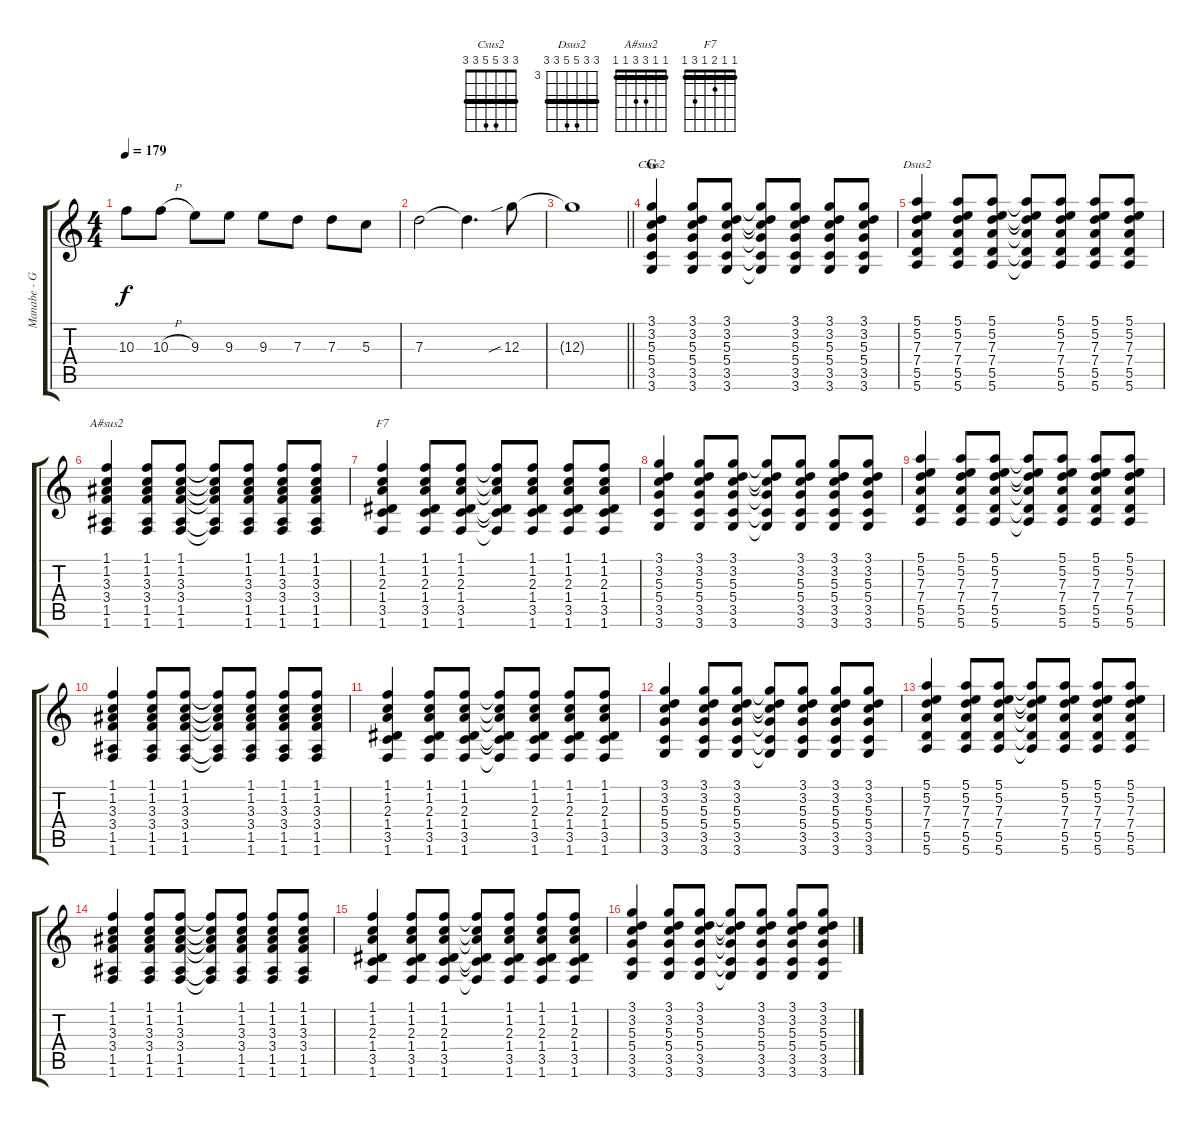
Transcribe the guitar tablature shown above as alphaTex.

\track ("Manabe - Guit. II" "Manabe - G") {instrument distortionguitar}
\staff {score tabs}
\tuning (E4 B3 G3 D3 A2 E2) {hide}
\chord ("Csus2" 3 3 5 5 3 3) {barre 3}
\chord ("Dsus2" 5 5 7 7 5 5) {firstfret 3 barre 5}
\chord ("A#sus2" 1 1 3 3 1 1) {barre 1}
\chord ("F7" 1 1 2 1 3 1) {barre 1}
\ts (4 4)
\tempo 179
\clef g2
\ks c
10.3.8{dy f} 10.3{h}.8 9.3.8 9.3.8 9.3.8 7.3.8 7.3.8 5.3.8 |
7.3.2 7.3{t}.4{d} 12.3{sib}.8 |
\barLineRight lightlight
12.3{t}.1 |
\section ("" "G")
(3.1 3.2 5.3 5.4 3.5 3.6).4{ch "Csus2"} (3.1 3.2 5.3 5.4 3.5 3.6).8 (3.1 3.2 5.3 5.4 3.5 3.6).8 (3.1{t} 3.2{t} 5.3{t} 5.4{t} 3.5{t} 3.6{t}).8 (3.1 3.2 5.3 5.4 3.5 3.6).8 (3.1 3.2 5.3 5.4 3.5 3.6).8 (3.1 3.2 5.3 5.4 3.5 3.6).8 |
(5.1 5.2 7.3 7.4 5.5 5.6).4{ch "Dsus2"} (5.1 5.2 7.3 7.4 5.5 5.6).8 (5.1 5.2 7.3 7.4 5.5 5.6).8 (5.1{t} 5.2{t} 7.3{t} 7.4{t} 5.5{t} 5.6{t}).8 (5.1 5.2 7.3 7.4 5.5 5.6).8 (5.1 5.2 7.3 7.4 5.5 5.6).8 (5.1 5.2 7.3 7.4 5.5 5.6).8 |
(1.1 1.2 3.3 3.4 1.5 1.6).4{ch "A#sus2"} (1.1 1.2 3.3 3.4 1.5 1.6).8 (1.1 1.2 3.3 3.4 1.5 1.6).8 (1.1{t} 1.2{t} 3.3{t} 3.4{t} 1.5{t} 1.6{t}).8 (1.1 1.2 3.3 3.4 1.5 1.6).8 (1.1 1.2 3.3 3.4 1.5 1.6).8 (1.1 1.2 3.3 3.4 1.5 1.6).8 |
(1.1 1.2 2.3 1.4 3.5 1.6).4{ch "F7"} (1.1 1.2 2.3 1.4 3.5 1.6).8 (1.1 1.2 2.3 1.4 3.5 1.6).8 (1.1{t} 1.2{t} 2.3{t} 1.4{t} 3.5{t} 1.6{t}).8 (1.1 1.2 2.3 1.4 3.5 1.6).8 (1.1 1.2 2.3 1.4 3.5 1.6).8 (1.1 1.2 2.3 1.4 3.5 1.6).8 |
(3.1 3.2 5.3 5.4 3.5 3.6).4 (3.1 3.2 5.3 5.4 3.5 3.6).8 (3.1 3.2 5.3 5.4 3.5 3.6).8 (3.1{t} 3.2{t} 5.3{t} 5.4{t} 3.5{t} 3.6{t}).8 (3.1 3.2 5.3 5.4 3.5 3.6).8 (3.1 3.2 5.3 5.4 3.5 3.6).8 (3.1 3.2 5.3 5.4 3.5 3.6).8 |
(5.1 5.2 7.3 7.4 5.5 5.6).4 (5.1 5.2 7.3 7.4 5.5 5.6).8 (5.1 5.2 7.3 7.4 5.5 5.6).8 (5.1{t} 5.2{t} 7.3{t} 7.4{t} 5.5{t} 5.6{t}).8 (5.1 5.2 7.3 7.4 5.5 5.6).8 (5.1 5.2 7.3 7.4 5.5 5.6).8 (5.1 5.2 7.3 7.4 5.5 5.6).8 |
(1.1 1.2 3.3 3.4 1.5 1.6).4 (1.1 1.2 3.3 3.4 1.5 1.6).8 (1.1 1.2 3.3 3.4 1.5 1.6).8 (1.1{t} 1.2{t} 3.3{t} 3.4{t} 1.5{t} 1.6{t}).8 (1.1 1.2 3.3 3.4 1.5 1.6).8 (1.1 1.2 3.3 3.4 1.5 1.6).8 (1.1 1.2 3.3 3.4 1.5 1.6).8 |
(1.1 1.2 2.3 1.4 3.5 1.6).4 (1.1 1.2 2.3 1.4 3.5 1.6).8 (1.1 1.2 2.3 1.4 3.5 1.6).8 (1.1{t} 1.2{t} 2.3{t} 1.4{t} 3.5{t} 1.6{t}).8 (1.1 1.2 2.3 1.4 3.5 1.6).8 (1.1 1.2 2.3 1.4 3.5 1.6).8 (1.1 1.2 2.3 1.4 3.5 1.6).8 |
(3.1 3.2 5.3 5.4 3.5 3.6).4 (3.1 3.2 5.3 5.4 3.5 3.6).8 (3.1 3.2 5.3 5.4 3.5 3.6).8 (3.1{t} 3.2{t} 5.3{t} 5.4{t} 3.5{t} 3.6{t}).8 (3.1 3.2 5.3 5.4 3.5 3.6).8 (3.1 3.2 5.3 5.4 3.5 3.6).8 (3.1 3.2 5.3 5.4 3.5 3.6).8 |
(5.1 5.2 7.3 7.4 5.5 5.6).4 (5.1 5.2 7.3 7.4 5.5 5.6).8 (5.1 5.2 7.3 7.4 5.5 5.6).8 (5.1{t} 5.2{t} 7.3{t} 7.4{t} 5.5{t} 5.6{t}).8 (5.1 5.2 7.3 7.4 5.5 5.6).8 (5.1 5.2 7.3 7.4 5.5 5.6).8 (5.1 5.2 7.3 7.4 5.5 5.6).8 |
(1.1 1.2 3.3 3.4 1.5 1.6).4 (1.1 1.2 3.3 3.4 1.5 1.6).8 (1.1 1.2 3.3 3.4 1.5 1.6).8 (1.1{t} 1.2{t} 3.3{t} 3.4{t} 1.5{t} 1.6{t}).8 (1.1 1.2 3.3 3.4 1.5 1.6).8 (1.1 1.2 3.3 3.4 1.5 1.6).8 (1.1 1.2 3.3 3.4 1.5 1.6).8 |
(1.1 1.2 2.3 1.4 3.5 1.6).4 (1.1 1.2 2.3 1.4 3.5 1.6).8 (1.1 1.2 2.3 1.4 3.5 1.6).8 (1.1{t} 1.2{t} 2.3{t} 1.4{t} 3.5{t} 1.6{t}).8 (1.1 1.2 2.3 1.4 3.5 1.6).8 (1.1 1.2 2.3 1.4 3.5 1.6).8 (1.1 1.2 2.3 1.4 3.5 1.6).8 |
(3.1 3.2 5.3 5.4 3.5 3.6).4 (3.1 3.2 5.3 5.4 3.5 3.6).8 (3.1 3.2 5.3 5.4 3.5 3.6).8 (3.1{t} 3.2{t} 5.3{t} 5.4{t} 3.5{t} 3.6{t}).8 (3.1 3.2 5.3 5.4 3.5 3.6).8 (3.1 3.2 5.3 5.4 3.5 3.6).8 (3.1 3.2 5.3 5.4 3.5 3.6).8
